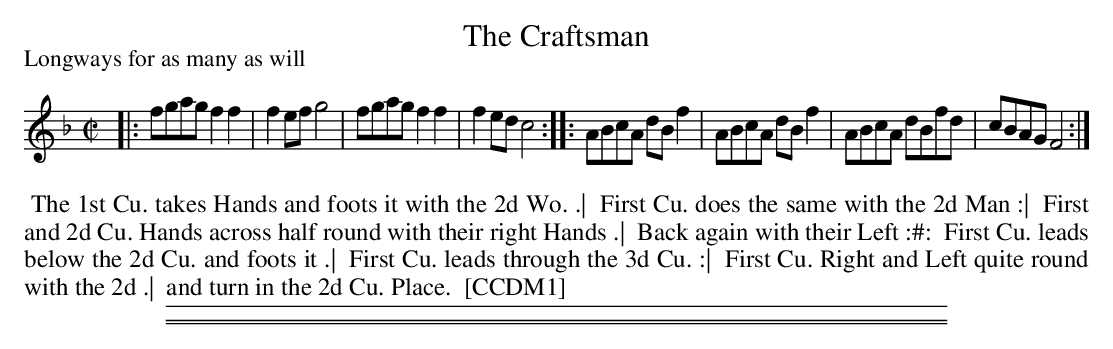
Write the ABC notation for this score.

X:1
T: The Craftsman
P: Longways for as many as will
M: C|
L: 1/8
K: F
|: fgag f2f2 | f2ef g4   | fgag f2f2 | f2ed c4 :|\
|: ABcA dBf2 | ABcA dBf2 | ABcA dBfd | cBAG F4 :|
